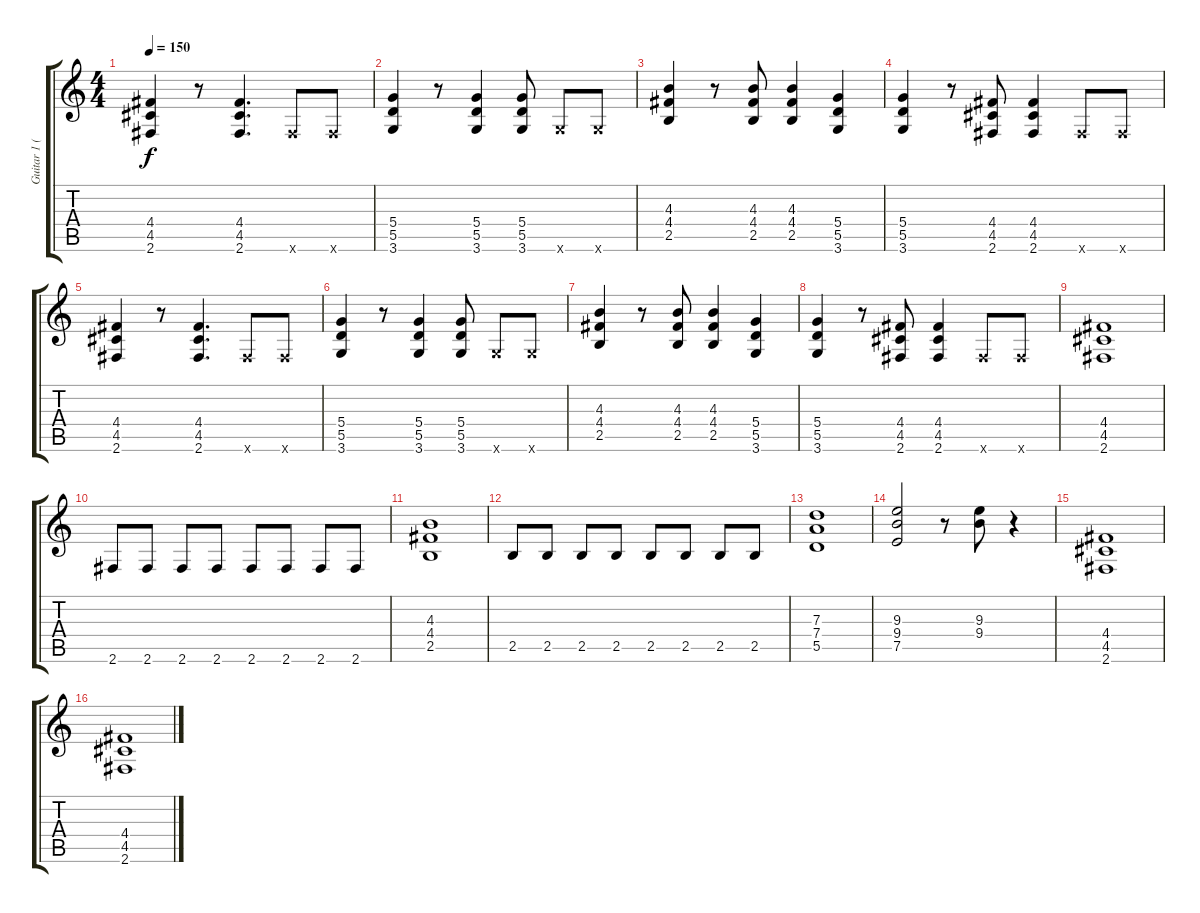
\track ("Guitar 1 (Saboter)" "Guitar 1 (") {instrument distortionguitar}
\staff {score tabs}
\tuning (E4 B3 G3 D3 A2 E2) {hide}
\ts (4 4)
\tempo 150
\clef g2
\ks c
(4.4 4.5 2.6).4{dy f} r.8 (4.4 4.5 2.6).4{d} 2.6{x}.8 2.6{x}.8 |
(5.4 5.5 3.6).4 r.8 (5.4 5.5 3.6).4 (5.4 5.5 3.6).8 3.6{x}.8 3.6{x}.8 |
(4.3 4.4 2.5).4 r.8 (4.3 4.4 2.5).8 (4.3 4.4 2.5).4 (5.4 5.5 3.6).4 |
(5.4 5.5 3.6).4 r.8 (4.4 4.5 2.6).8 (4.4 4.5 2.6).4 2.6{x}.8 2.6{x}.8 |
(4.4 4.5 2.6).4 r.8 (4.4 4.5 2.6).4{d} 2.6{x}.8 2.6{x}.8 |
(5.4 5.5 3.6).4 r.8 (5.4 5.5 3.6).4 (5.4 5.5 3.6).8 3.6{x}.8 3.6{x}.8 |
(4.3 4.4 2.5).4 r.8 (4.3 4.4 2.5).8 (4.3 4.4 2.5).4 (5.4 5.5 3.6).4 |
(5.4 5.5 3.6).4 r.8 (4.4 4.5 2.6).8 (4.4 4.5 2.6).4 2.6{x}.8 2.6{x}.8 |
(4.4 4.5 2.6).1 |
2.6.8 2.6.8 2.6.8 2.6.8 2.6.8 2.6.8 2.6.8 2.6.8 |
(4.3 4.4 2.5).1 |
2.5.8 2.5.8 2.5.8 2.5.8 2.5.8 2.5.8 2.5.8 2.5.8 |
(7.3 7.4 5.5).1 |
(9.3 9.4 7.5).2 r.8 (9.3 9.4).8 r.4 |
(4.4 4.5 2.6).1 |
(4.4 4.5 2.6).1
